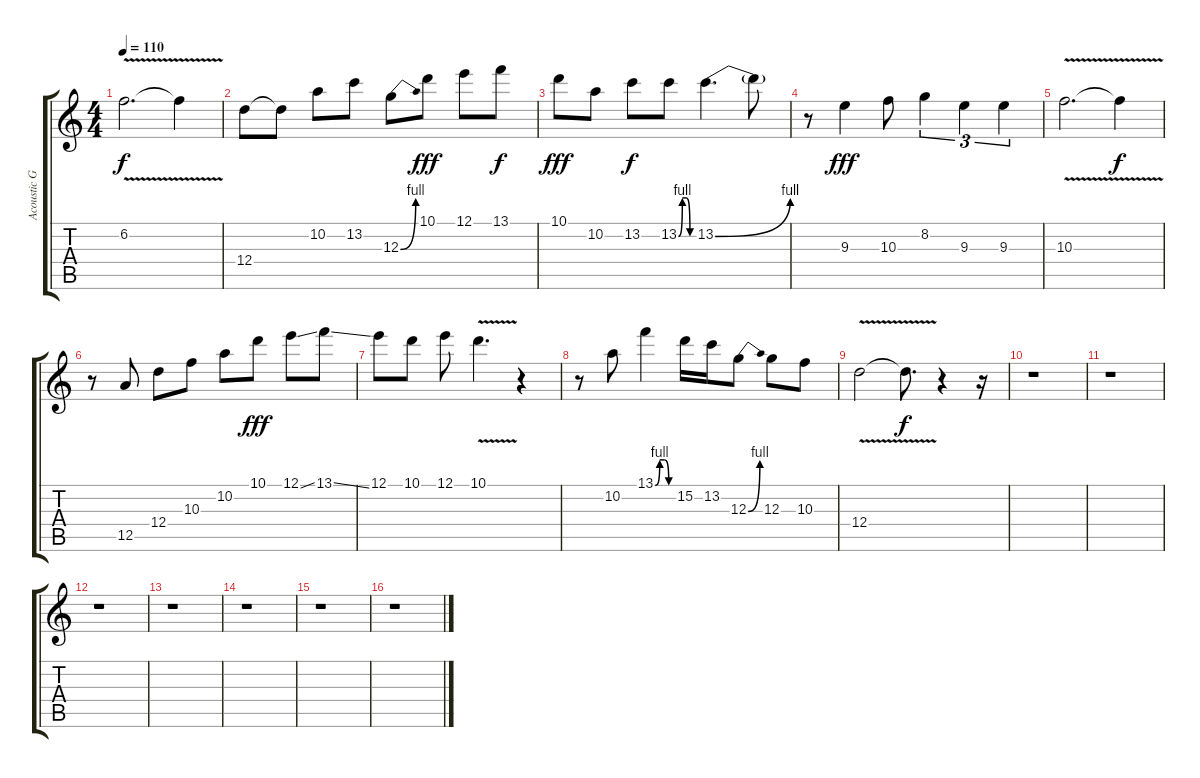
\track ("Acoustic Guitar Intro" "Acoustic G") {instrument acousticguitarnylon}
\staff {score tabs}
\tuning (E4 B3 G3 D3 A2 E2) {hide}
\ts (4 4)
\tempo 110
\clef g2
\ks c
6.2{v}.2{d dy f} 6.2{t}.4 |
12.4.8 12.4{t}.8 10.2.8 13.2.8 12.3{be (bend 0 0 60 4)}.8 10.1.8{dy fff} 12.1.8 13.1.8{dy f} |
10.1.8{dy fff} 10.2.8 13.2.8{dy f} 13.2{be (custom 0 0 15 4 30 4 45 0 60 0)}.8 13.2{be (bend 0 0 60 4)}.4{d} 13.2{t}.8 |
r.8 9.3.4{dy fff} 10.3.8 8.2.4{tu (3 2)} 9.3.4{tu (3 2)} 9.3.4{tu (3 2)} |
10.3{v}.2{d} 10.3{t}.4{dy f} |
r.8 12.5.8 12.4.8 10.3.8 10.2.8 10.1.8{dy fff} 12.1{ss}.8 13.1{ss}.8 |
12.1.8 10.1.8 12.1.8 10.1{v}.4{d} r.4 |
r.8 10.2.8 13.1{be (custom 0 0 15 4 30 4 45 0 60 0)}.4 15.2.16 13.2.16 12.3{be (bend 0 0 60 4)}.8 12.3.8 10.3.8 |
12.4{v}.2 12.4{t}.8{d dy f} r.4 r.16 |
r.1 |
r.1 |
r.1 |
r.1 |
r.1 |
r.1 |
r.1
